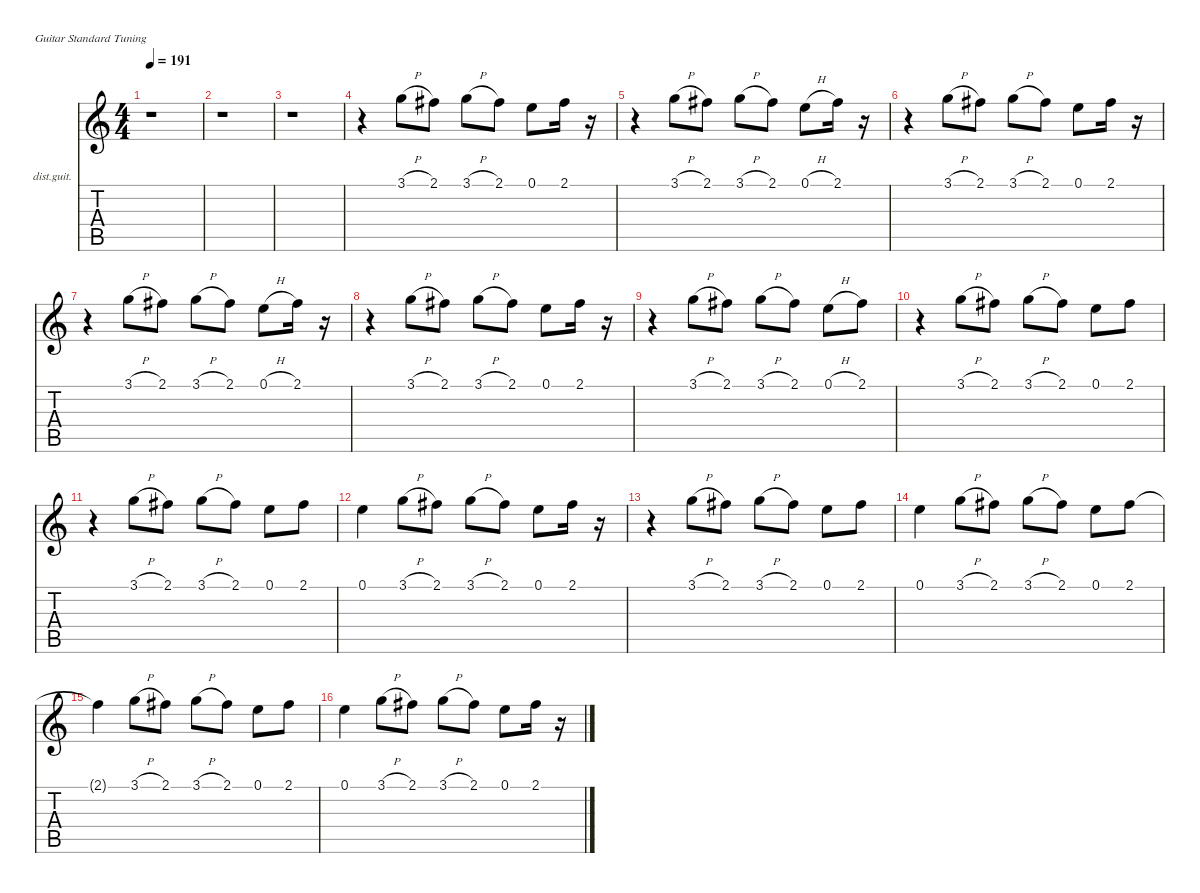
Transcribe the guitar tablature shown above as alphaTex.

\defaultSystemsLayout 4
\hideDynamics
\bracketExtendMode nobrackets
\firstSystemTrackNameOrientation horizontal
\otherSystemsTrackNameOrientation horizontal
\track ("Guitar 1" "dist.guit.") {mute instrument distortionguitar}
\staff {score tabs}
\tuning (E4 B3 G3 D3 A2 E2)
\ts (4 4)
\tempo 191
\clef g2
\ks c
r.1{dy f beam Down} |
r.1{beam Down} |
r.1{beam Down} |
r.4{instrument electricguitarjazz beam Down} 3.1{h}.8{dy mf beam Down} 2.1{acc #}.8{beam Down} 3.1{h}.8{beam Down} 2.1{acc #}.8{beam Down} 0.1.8{beam Down} 2.1{acc #}.16{beam Down} r.16{beam Down} |
r.4{beam Down} 3.1{h}.8{beam Down} 2.1{acc #}.8{beam Down} 3.1{h}.8{beam Down} 2.1{acc #}.8{beam Down} 0.1{h}.8{beam Down} 2.1{acc #}.16{beam Down} r.16{beam Down} |
r.4{beam Down} 3.1{h}.8{beam Down} 2.1{acc #}.8{beam Down} 3.1{h}.8{beam Down} 2.1{acc #}.8{beam Down} 0.1.8{beam Down} 2.1{acc #}.16{beam Down} r.16{beam Down} |
r.4{beam Down} 3.1{h}.8{beam Down} 2.1{acc #}.8{beam Down} 3.1{h}.8{beam Down} 2.1{acc #}.8{beam Down} 0.1{h}.8{beam Down} 2.1{acc #}.16{beam Down} r.16{beam Down} |
r.4{beam Down} 3.1{h}.8{beam Down} 2.1{acc #}.8{beam Down} 3.1{h}.8{beam Down} 2.1{acc #}.8{beam Down} 0.1.8{beam Down} 2.1{acc #}.16{beam Down} r.16{beam Down} |
r.4{beam Down} 3.1{h}.8{beam Down} 2.1{acc #}.8{beam Down} 3.1{h}.8{beam Down} 2.1{acc #}.8{beam Down} 0.1{h}.8{beam Down} 2.1{acc #}.8{beam Down} |
r.4{beam Down} 3.1{h}.8{beam Down} 2.1{acc #}.8{beam Down} 3.1{h}.8{beam Down} 2.1{acc #}.8{beam Down} 0.1.8{beam Down} 2.1{acc #}.8{beam Down} |
r.4{beam Down} 3.1{h}.8{beam Down} 2.1{acc #}.8{beam Down} 3.1{h}.8{beam Down} 2.1{acc #}.8{beam Down} 0.1.8{beam Down} 2.1{acc #}.8{beam Down} |
0.1.4{beam Down} 3.1{h}.8{beam Down} 2.1{acc #}.8{beam Down} 3.1{h}.8{beam Down} 2.1{acc #}.8{beam Down} 0.1.8{beam Down} 2.1{acc #}.16{beam Down} r.16{beam Down} |
r.4{beam Down} 3.1{h}.8{beam Down} 2.1{acc #}.8{beam Down} 3.1{h}.8{beam Down} 2.1{acc #}.8{beam Down} 0.1.8{beam Down} 2.1{acc #}.8{beam Down} |
0.1.4{beam Down} 3.1{h}.8{beam Down} 2.1{acc #}.8{beam Down} 3.1{h}.8{beam Down} 2.1{acc #}.8{beam Down} 0.1.8{beam Down} 2.1{acc #}.8{beam Down} |
2.1{t acc #}.4{beam Down} 3.1{h}.8{beam Down} 2.1{acc #}.8{beam Down} 3.1{h}.8{beam Down} 2.1{acc #}.8{beam Down} 0.1.8{beam Down} 2.1{acc #}.8{beam Down} |
0.1.4{beam Down} 3.1{h}.8{beam Down} 2.1{acc #}.8{beam Down} 3.1{h}.8{beam Down} 2.1{acc #}.8{beam Down} 0.1.8{beam Down} 2.1{acc #}.16{beam Down} r.16{beam Down}
